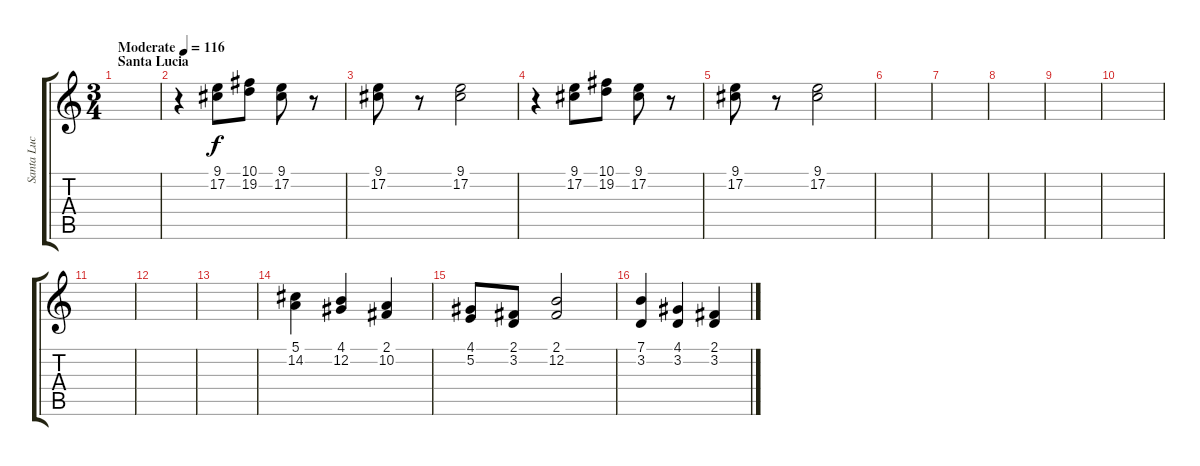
\track (" Santa Lucia: аккомпонимент 3" " Santa Luc") {instrument stringensemble2}
\staff {score tabs}
\tuning (E4 B3 G3 D3 A2 E2) {hide}
\ts (3 4)
\section ("" "Santa Lucia")
\tempo (116 "Moderate")
\tempo 110
\tempo (116 "Moderate")
\clef g2
\ks c
|
r.4 (9.1 17.2).8 (10.1 19.2).8 (9.1 17.2).8 r.8 |
(9.1 17.2).8 r.8 (9.1 17.2).2 |
r.4 (9.1 17.2).8 (10.1 19.2).8 (9.1 17.2).8 r.8 |
(9.1 17.2).8 r.8 (9.1 17.2).2 |
|
|
|
|
|
|
|
|
(5.1 14.2).4 (4.1 12.2).4 (2.1 10.2).4 |
(4.1 5.2).8 (2.1 3.2).8 (2.1 12.2).2 |
(7.1 3.2).4 (4.1 3.2).4 (2.1 3.2).4
